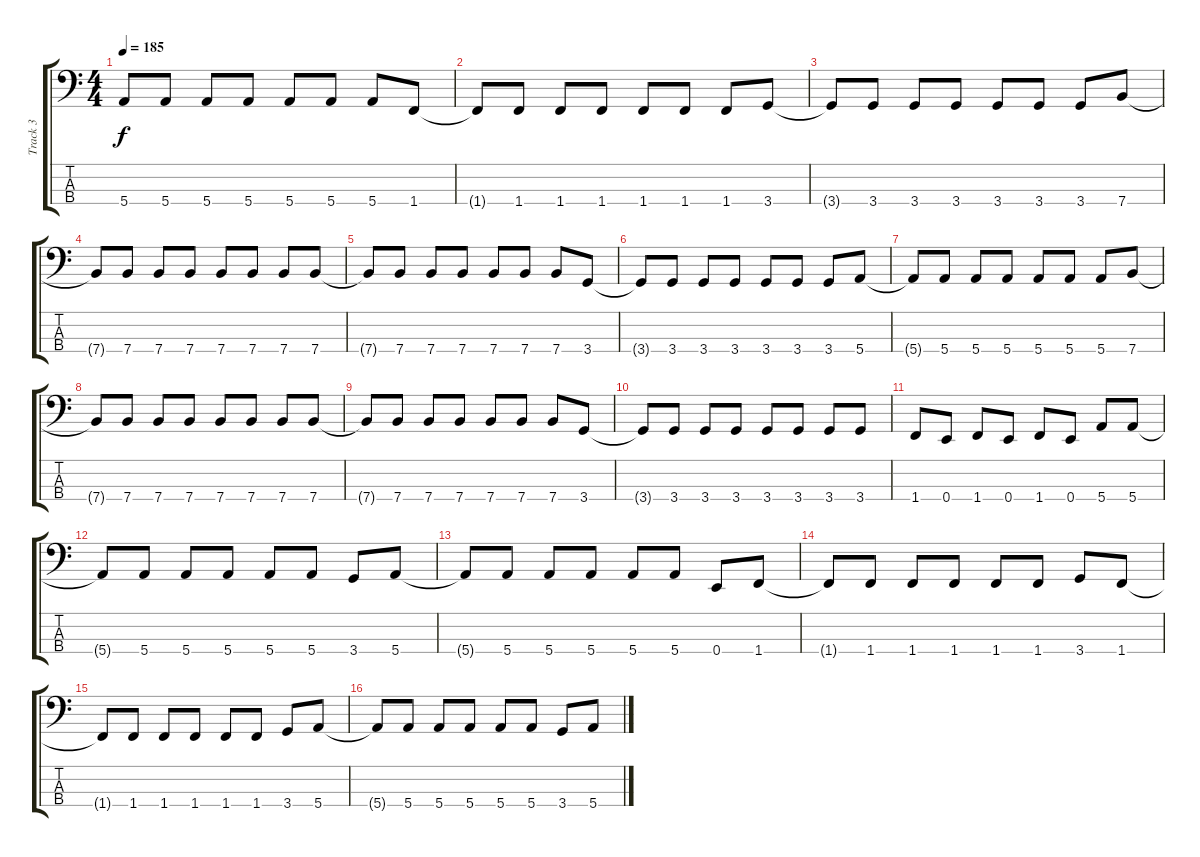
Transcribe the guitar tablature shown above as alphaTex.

\track ("Track 3" "Track 3") {instrument electricbasspick}
\staff {score tabs}
\tuning (G2 D2 A1 E1) {hide}
\ts (4 4)
\tempo 185
\clef f4
\ks c
5.4{t}.8{dy f} 5.4.8 5.4.8 5.4.8 5.4.8 5.4.8 5.4.8 1.4.8 |
1.4{t}.8 1.4.8 1.4.8 1.4.8 1.4.8 1.4.8 1.4.8 3.4.8 |
3.4{t}.8 3.4.8 3.4.8 3.4.8 3.4.8 3.4.8 3.4.8 7.4.8 |
7.4{t}.8 7.4.8 7.4.8 7.4.8 7.4.8 7.4.8 7.4.8 7.4.8 |
7.4{t}.8 7.4.8 7.4.8 7.4.8 7.4.8 7.4.8 7.4.8 3.4.8 |
3.4{t}.8 3.4.8 3.4.8 3.4.8 3.4.8 3.4.8 3.4.8 5.4.8 |
5.4{t}.8 5.4.8 5.4.8 5.4.8 5.4.8 5.4.8 5.4.8 7.4.8 |
7.4{t}.8 7.4.8 7.4.8 7.4.8 7.4.8 7.4.8 7.4.8 7.4.8 |
7.4{t}.8 7.4.8 7.4.8 7.4.8 7.4.8 7.4.8 7.4.8 3.4.8 |
3.4{t}.8 3.4.8 3.4.8 3.4.8 3.4.8 3.4.8 3.4.8 3.4.8 |
1.4.8 0.4.8 1.4.8 0.4.8 1.4.8 0.4.8 5.4.8 5.4.8 |
5.4{t}.8 5.4.8 5.4.8 5.4.8 5.4.8 5.4.8 3.4.8 5.4.8 |
5.4{t}.8 5.4.8 5.4.8 5.4.8 5.4.8 5.4.8 0.4.8 1.4.8 |
1.4{t}.8 1.4.8 1.4.8 1.4.8 1.4.8 1.4.8 3.4.8 1.4.8 |
1.4{t}.8 1.4.8 1.4.8 1.4.8 1.4.8 1.4.8 3.4.8 5.4.8 |
5.4{t}.8 5.4.8 5.4.8 5.4.8 5.4.8 5.4.8 3.4.8 5.4.8
